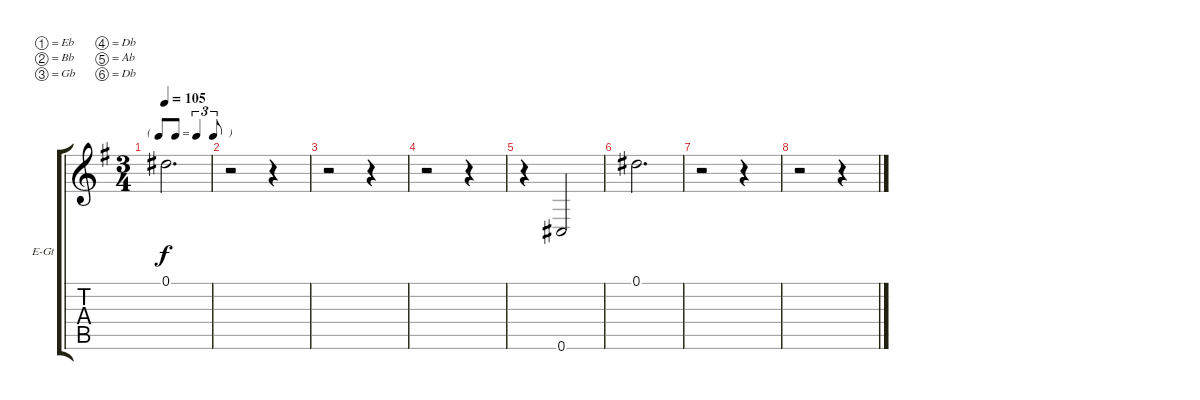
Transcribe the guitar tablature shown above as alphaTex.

\bracketExtendMode groupsimilarinstruments
\firstSystemTrackNameOrientation horizontal
\otherSystemsTrackNameOrientation horizontal
\track ("Clean" "E-Gt") {instrument electricguitarclean}
\staff {score tabs}
\tuning (Eb4 Bb3 Gb3 Db3 Ab2 Db2)
\ts (3 4)
\tf triplet8th
\tempo 105
\clef g2
\ks g
0.1.2{d dy f} |
r.2 r.4 |
r.2 r.4 |
r.2 r.4 |
r.4 0.6.2 |
0.1.2{d} |
r.2 r.4 |
r.2 r.4
